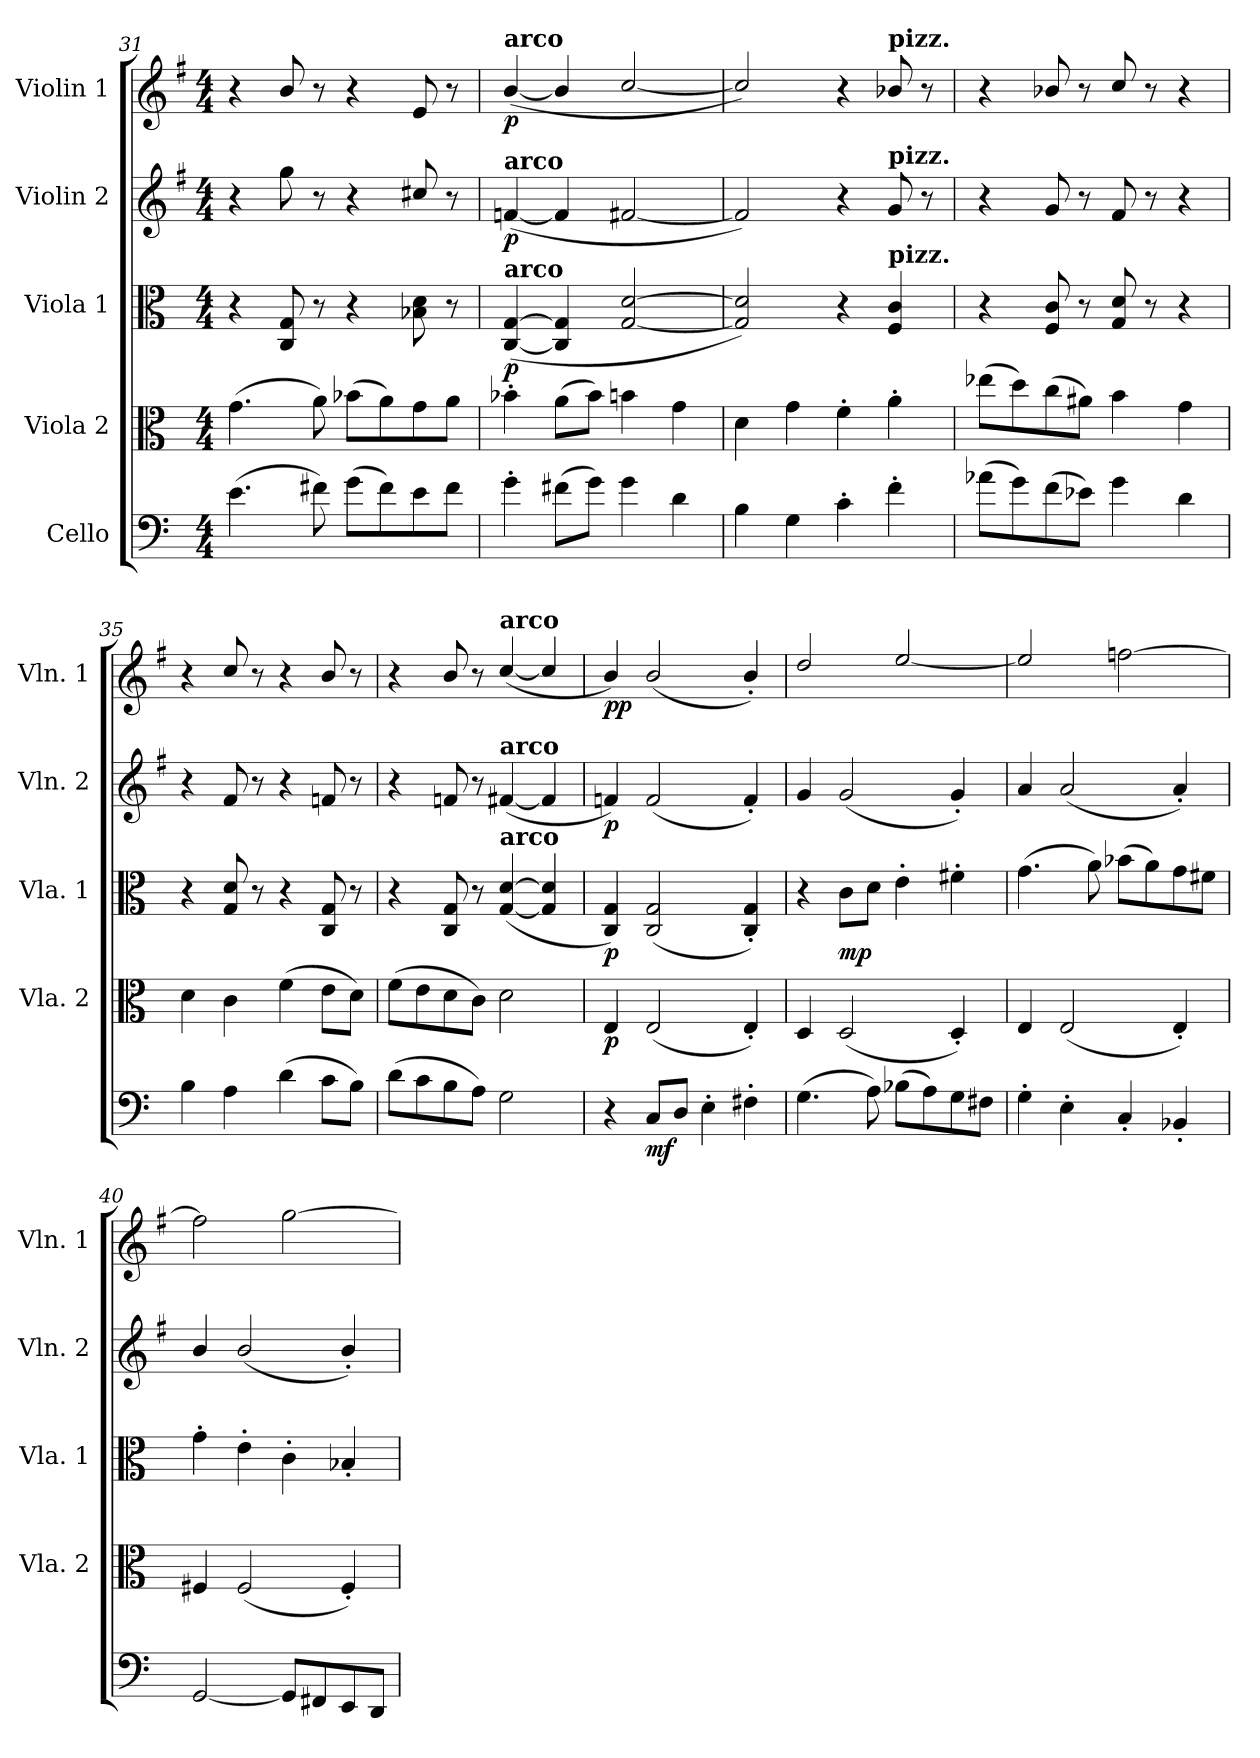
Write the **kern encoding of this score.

**kern	**dynam	**kern	**dynam	**kern	**dynam	**kern	**dynam	**kern	**dynam
*part5	*part5	*part4	*part4	*part3	*part3	*part2	*part2	*part1	*part1
*staff5	*staff5	*staff4	*staff4	*staff3	*staff3	*staff2	*staff2	*staff1	*staff1
*I"Cello	*	*I"Viola 2	*	*I"Viola 1	*	*I"Violin 2	*	*I"Violin 1	*
*	*	*I'Vla. 2	*	*I'Vla. 1	*	*I'Vln. 2	*	*I'Vln. 1	*
*clefF4	*	*clefC3	*	*clefC3	*	*clefG2	*	*clefG2	*
*	*	*	*	*	*	*ITrd4c7	*	*ITrd4c7	*
*k[]	*	*k[]	*	*k[]	*	*k[]	*	*k[]	*
*C:	*	*C:	*	*C:	*	*C:	*	*C:	*
*M4/4	*	*M4/4	*	*M4/4	*	*M4/4	*	*M4/4	*
=31	=31	=31	=31	=31	=31	=31	=31	=31	=31
(>4.e\	.	(>4.g\	.	4r	.	4r	.	4r	.
.	.	.	.	8C/ 8G/	.	8cc\	.	8e/	.
8f#X\)	.	8a\)	.	8r	.	8r	.	8r	.
(>8g\L	.	(>8b-X\L	.	4r	.	4r	.	4r	.
8f#\)	.	8a\)	.	.	.	.	.	.	.
8e\	.	8g\	.	8B-X\ 8d\	.	8f#X/	.	8A/	.
8f#\J	.	8a\J	.	8r	.	8r	.	8r	.
=32	=32	=32	=32	=32	=32	=32	=32	=32	=32
!	!	!	!	!	!	!	!	!LO:TX:a:B:t=arco	!
!	!	!	!	!	!	!LO:TX:a:B:t=arco	!	!	!
!	!	!	!	!LO:TX:a:B:t=arco	!	!	!	!	!
!	!	!	!	!	!LO:DY:b	!	!LO:DY:b	!	!LO:DY:b
4g'>\	.	4b-X'>\	.	(<[4C/ [4G/	p	(<[4B-X/	p	(<[4e/	p
(>8f#X\L	.	(>8a\L	.	4C/] 4G/]	.	4B-/]	.	4e/]	.
8g\J)	.	8b-\J)	.	.	.	.	.	.	.
4g\	.	4bn\	.	[2G/ [2d/	.	[2Bn/	.	[2f/	.
4d\	.	4g\	.	.	.	.	.	.	.
=33	=33	=33	=33	=33	=33	=33	=33	=33	=33
4B\	.	4d\	.	2G/] 2d/])	.	2B/])	.	2f/])	.
4G\	.	4g\	.	.	.	.	.	.	.
4c'>\	.	4f'>\	.	4r	.	4r	.	4r	.
!	!	!	!	!	!	!	!	!LO:TX:a:B:t=pizz.	!
!	!	!	!	!	!	!LO:TX:a:B:t=pizz.	!	!	!
!	!	!	!	!LO:TX:a:B:t=pizz.	!	!	!	!	!
4f'>\	.	4a'>\	.	4F/ 4c/	.	8c/	.	8e-X/	.
.	.	.	.	.	.	8r	.	8r	.
!!LO:PB:g=z
=34	=34	=34	=34	=34	=34	=34	=34	=34	=34
(>8a-X\L	.	(>8ee-X\L	.	4r	.	4r	.	4r	.
8g\)	.	8dd\)	.	.	.	.	.	.	.
(>8f\	.	(>8cc\	.	8F/ 8c/	.	8c/	.	8e-X/	.
8e-X\J)	.	8a#X\J)	.	8r	.	8r	.	8r	.
4g\	.	4b\	.	8G/ 8d/	.	8B/	.	8f/	.
.	.	.	.	8r	.	8r	.	8r	.
4d\	.	4g\	.	4r	.	4r	.	4r	.
=35	=35	=35	=35	=35	=35	=35	=35	=35	=35
4B\	.	4d\	.	4r	.	4r	.	4r	.
4A\	.	4c\	.	8G/ 8d/	.	8B/	.	8f/	.
.	.	.	.	8r	.	8r	.	8r	.
(>4d\	.	(>4f\	.	4r	.	4r	.	4r	.
8c\L	.	8e\L	.	8C/ 8G/	.	8B-X/	.	8e/	.
8B\J)	.	8d\J)	.	8r	.	8r	.	8r	.
=36	=36	=36	=36	=36	=36	=36	=36	=36	=36
(>8d\L	.	(>8f\L	.	4r	.	4r	.	4r	.
8c\	.	8e\	.	.	.	.	.	.	.
8B\	.	8d\	.	8C/ 8G/	.	8B-X/	.	8e/	.
8A\J)	.	8c\J)	.	8r	.	8r	.	8r	.
!	!	!	!	!	!	!	!	!LO:TX:a:B:t=arco	!
!	!	!	!	!	!	!LO:TX:a:B:t=arco	!	!	!
!	!	!	!	!LO:TX:a:B:t=arco	!	!	!	!	!
2G\	.	2d\	.	(<[4G/ [4d/	.	(<[4Bn/	.	(<[4f/	.
.	.	.	.	4G/] 4d/]	.	4B/]	.	4f/]	.
=37	=37	=37	=37	=37	=37	=37	=37	=37	=37
!	!	!	!LO:DY:b	!	!LO:DY:b	!	!LO:DY:b	!	!LO:DY:b
4r	.	4E/	p	4C/ 4G/)	p	4B-X/)	p	4e/)	pp
!	!LO:DY:b	!	!	!	!	!	!	!	!
8C/L	mf	(<2E/	.	(<2C/ 2G/	.	(<2B-/	.	(<2e/	.
8D/J	.	.	.	.	.	.	.	.	.
4E'>\	.	.	.	.	.	.	.	.	.
4F#X'>\	.	4E'</)	.	4C/'< 4G/'<)	.	4B-'</)	.	4e'</)	.
!!LO:LB:g=z
=38	=38	=38	=38	=38	=38	=38	=38	=38	=38
(>4.G\	.	4D/	.	4r	.	4c/	.	2g/	.
!	!	!	!	!	!LO:DY:b	!	!	!	!
.	.	(<2D/	.	8c\L	mp	(<2c/	.	.	.
8A\)	.	.	.	8d\J	.	.	.	.	.
(>8B-X\L	.	.	.	4e'>\	.	.	.	[2a/	.
8A\)	.	.	.	.	.	.	.	.	.
8G\	.	4D'</)	.	4f#X'>\	.	4c'</)	.	.	.
8F#X\J	.	.	.	.	.	.	.	.	.
=39	=39	=39	=39	=39	=39	=39	=39	=39	=39
4G'>\	.	4E/	.	(>4.g\	.	4d/	.	2a/]	.
4E'>\	.	(<2E/	.	.	.	(<2d/	.	.	.
.	.	.	.	8a\)	.	.	.	.	.
4C'</	.	.	.	(>8b-X\L	.	.	.	[2b-X\	.
.	.	.	.	8a\)	.	.	.	.	.
4BB-X'</	.	4E'</)	.	8g\	.	4d'</)	.	.	.
.	.	.	.	8f#X\J	.	.	.	.	.
=40	=40	=40	=40	=40	=40	=40	=40	=40	=40
[2GG/	.	4F#X/	.	4g'>\	.	4e/	.	2b-\]	.
.	.	(<2F#/	.	4e'>\	.	(<2e/	.	.	.
8GG/L]	.	.	.	4c'>\	.	.	.	[2cc\	.
8FF#X/	.	.	.	.	.	.	.	.	.
8EE/	.	4F#'</)	.	4B-X'</	.	4e'</)	.	.	.
8DD/J	.	.	.	.	.	.	.	.	.
=	=	=	=	=	=	=	=	=	=
*-	*-	*-	*-	*-	*-	*-	*-	*-	*-
